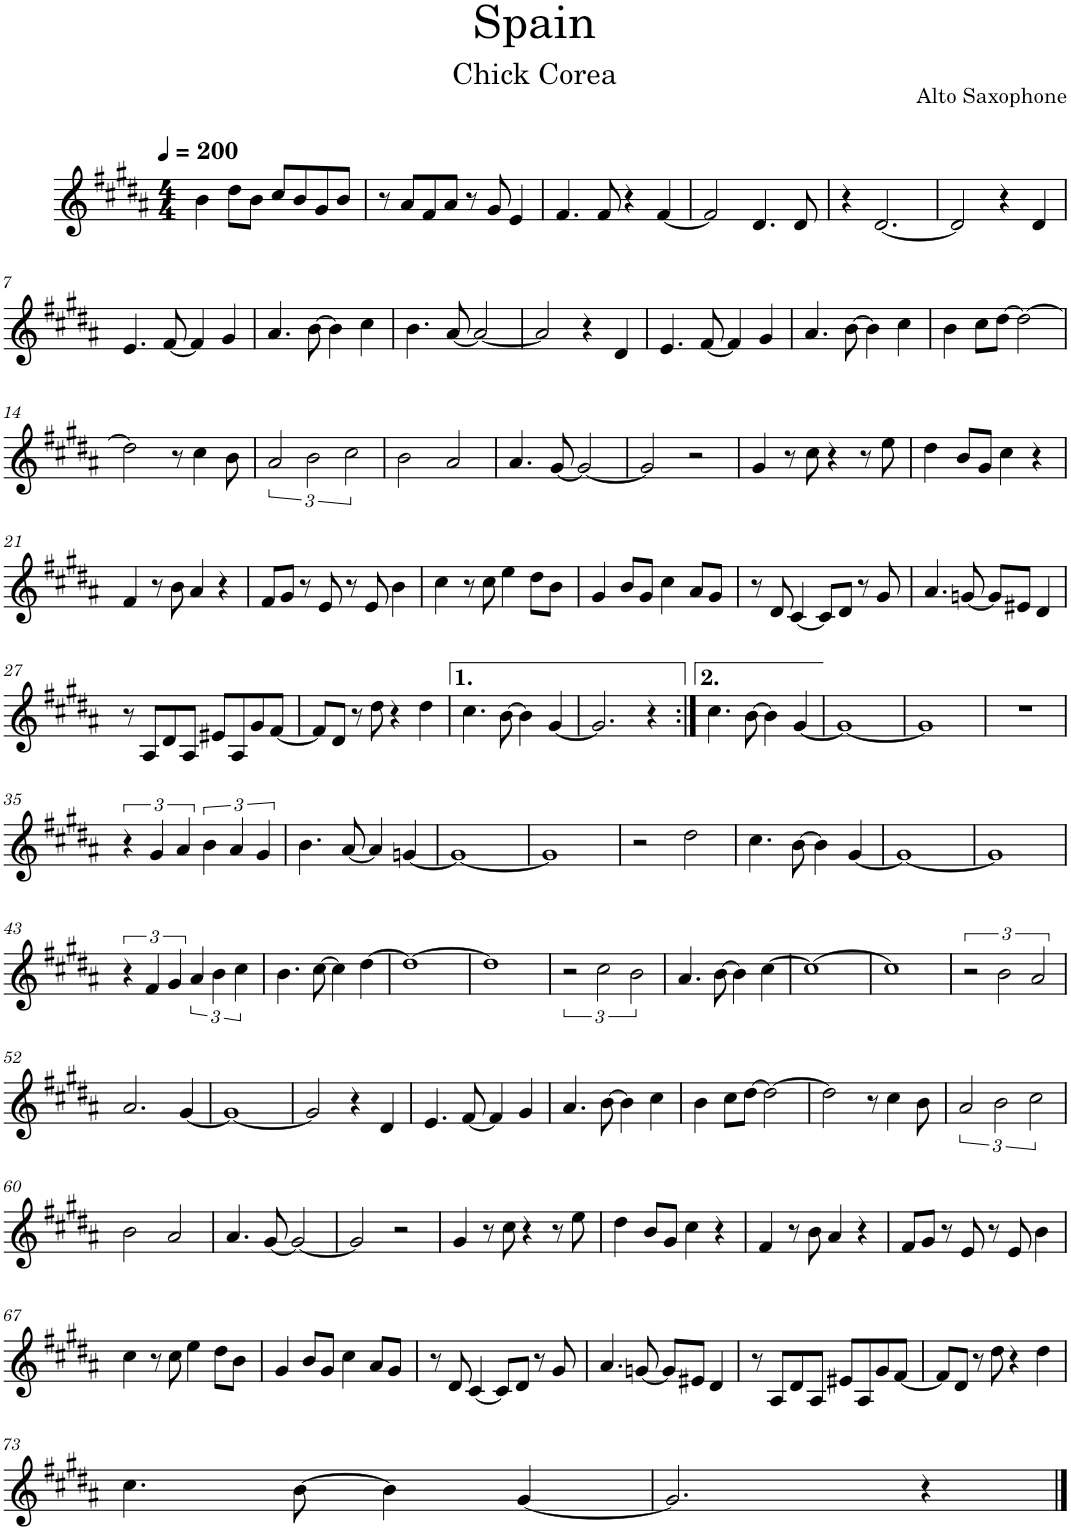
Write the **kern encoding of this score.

**kern
*part1
*staff1
*I"Alto Saxophone
*I'A. Sax.
*clefG2
*Trd5c9
*k[f#c#g#d#a#]
*M4/4
*MM200
=1
4b\
8dd#\L
8b\J
8cc#/L
8b/
8g#/
8b/J
=2
8r
8a#/L
8f#/
8a#/J
8r
8g#/
4e/
=3
4.f#/
8f#/
4r
[4f#/
=4
2f#/]
4.d#/
8d#/
=5
4r
[2.d#/
=6
2d#/]
4r
4d#/
!!LO:LB:g=z
=7
4.e/
[8f#/
4f#/]
4g#/
=8
4.a#/
[8b\
4b\]
4cc#\
=9
4.b\
[8a#/
2a#/_
=10
2a#/]
4r
4d#/
=11
4.e/
[8f#/
4f#/]
4g#/
=12
4.a#/
[8b\
4b\]
4cc#\
=13
4b\
8cc#\L
[8dd#\J
2dd#\_
!!LO:LB:g=z
=14
2dd#\]
8r
4cc#\
8b\
=15
3a#/
3b\
3cc#\
=16
2b\
2a#/
=17
4.a#/
[8g#/
2g#/_
=18
2g#/]
2r
=19
4g#/
8r
8cc#\
4r
8r
8ee\
=20
4dd#\
8b/L
8g#/J
4cc#\
4r
!!LO:LB:g=z
=21
4f#/
8r
8b\
4a#/
4r
=22
8f#/L
8g#/J
8r
8e/
8r
8e/
4b\
=23
4cc#\
8r
8cc#\
4ee\
8dd#\L
8b\J
=24
4g#/
8b/L
8g#/J
4cc#\
8a#/L
8g#/J
=25
8r
8d#/
[4c#/
8c#/L]
8d#/J
8r
8g#/
=26
4.a#/
[8gn/
8g/L]
8e#X/J
4d#/
!!LO:LB:g=z
=27
8r
8A#/L
8d#/
8A#/J
8e#X/L
8A#/
8g#/
[8f#/J
=28
8f#/L]
8d#/J
8r
8dd#\
4r
4dd#\
=29
4.cc#\
[8b\
4b\]
[4g#/
=30
2.g#/]
4r
=31:|!
4.cc#\
[8b\
4b\]
[4g#/
=32
1g#_
=33
1g#]
=34
1r
!!LO:LB:g=z
=35
6r
6g#/
6a#/
6b\
6a#/
6g#/
=36
4.b\
[8a#/
4a#/]
[4gn/
=37
1g_
=38
1g]
=39
2r
2dd#\
=40
4.cc#\
[8b\
4b\]
[4g#/
=41
1g#_
=42
1g#]
!!LO:LB:g=z
=43
6r
6f#/
6g#/
6a#/
6b\
6cc#\
=44
4.b\
[8cc#\
4cc#\]
[4dd#\
=45
1dd#_
=46
1dd#]
=47
3r
3cc#\
3b\
=48
4.a#/
[8b\
4b\]
[4cc#\
=49
1cc#_
=50
1cc#]
=51
3r
3b\
3a#/
!!LO:LB:g=z
=52
2.a#/
[4g#/
=53
1g#_
=54
2g#/]
4r
4d#/
=55
4.e/
[8f#/
4f#/]
4g#/
=56
4.a#/
[8b\
4b\]
4cc#\
=57
4b\
8cc#\L
[8dd#\J
2dd#\_
=58
2dd#\]
8r
4cc#\
8b\
=59
3a#/
3b\
3cc#\
!!LO:LB:g=z
=60
2b\
2a#/
=61
4.a#/
[8g#/
2g#/_
=62
2g#/]
2r
=63
4g#/
8r
8cc#\
4r
8r
8ee\
=64
4dd#\
8b/L
8g#/J
4cc#\
4r
=65
4f#/
8r
8b\
4a#/
4r
=66
8f#/L
8g#/J
8r
8e/
8r
8e/
4b\
!!LO:LB:g=z
=67
4cc#\
8r
8cc#\
4ee\
8dd#\L
8b\J
=68
4g#/
8b/L
8g#/J
4cc#\
8a#/L
8g#/J
=69
8r
8d#/
[4c#/
8c#/L]
8d#/J
8r
8g#/
=70
4.a#/
[8gn/
8g/L]
8e#X/J
4d#/
=71
8r
8A#/L
8d#/
8A#/J
8e#X/L
8A#/
8g#/
[8f#/J
=72
8f#/L]
8d#/J
8r
8dd#\
4r
4dd#\
!!LO:LB:g=z
=73
4.cc#\
[8b\
4b\]
[4g#/
=74
2.g#/]
4r
==
*-
